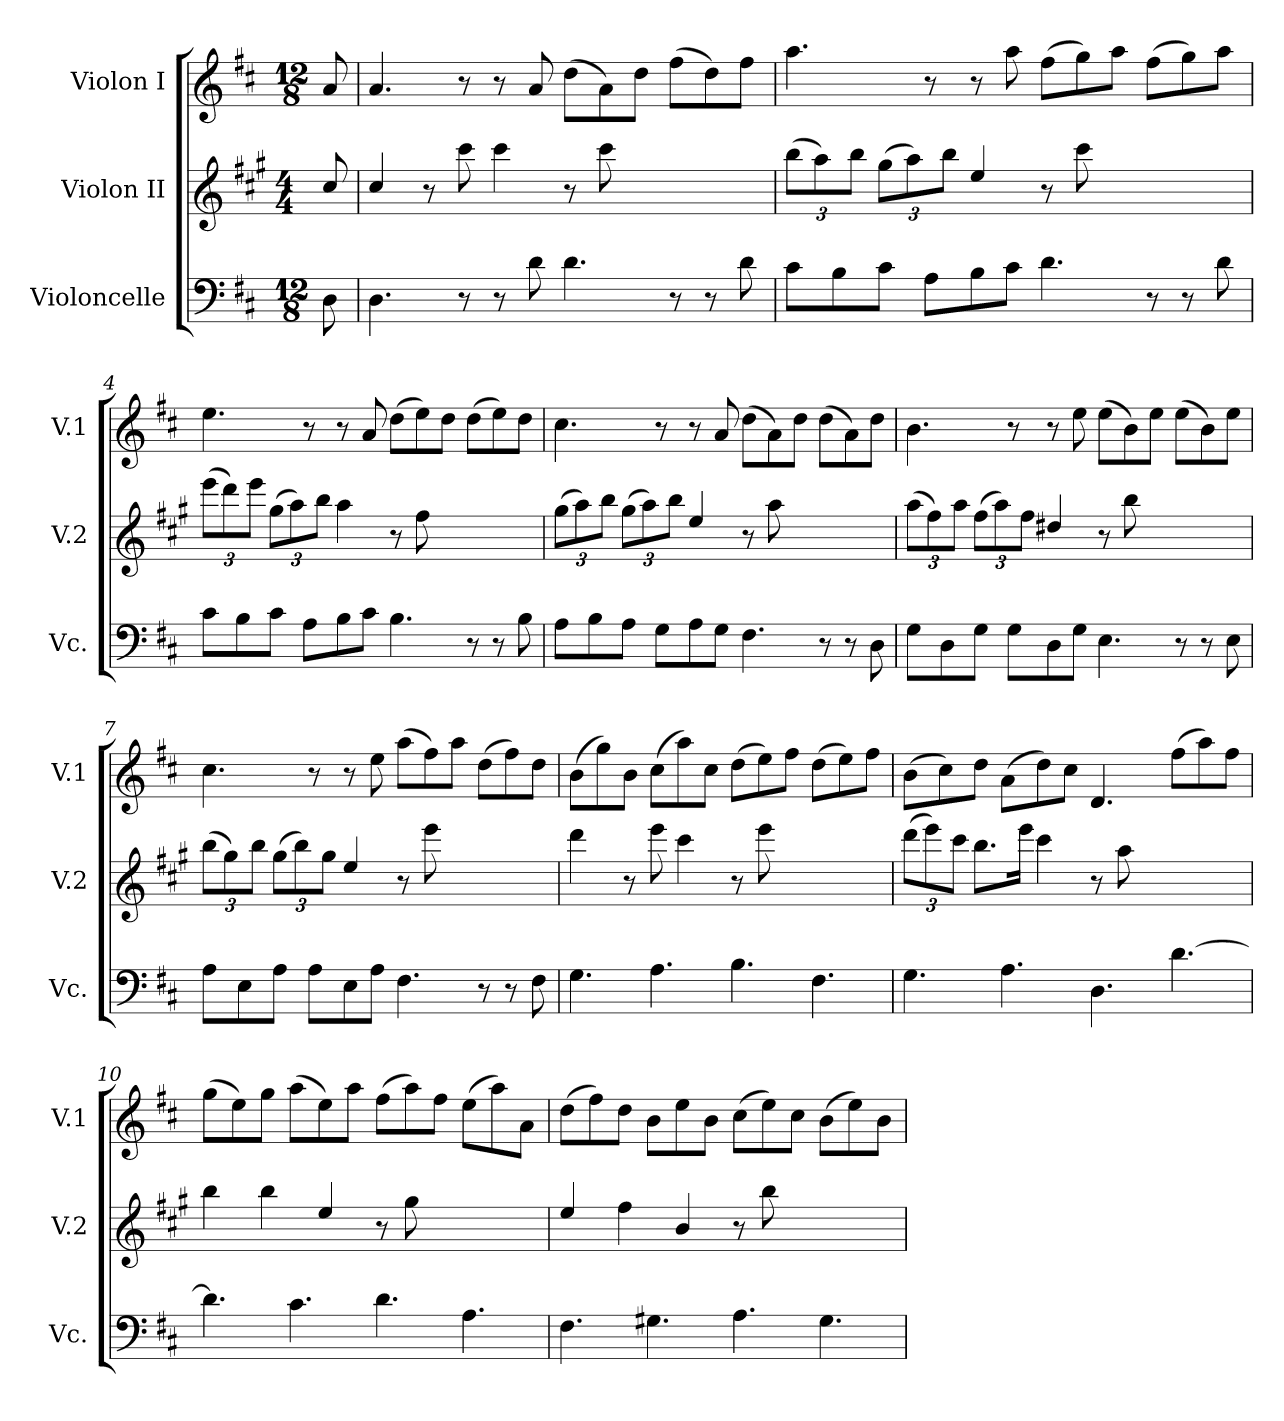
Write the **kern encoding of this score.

**kern	**kern	**kern
*part3	*part2	*part1
*staff3	*staff2	*staff1
*I"Violoncelle	*I"Violon II	*I"Violon I
*I'Vc.	*I'V.2	*I'V.1
*clefF4	*clefG2	*clefG2
*	*ITrd4c7	*
*k[f#c#]	*k[f#c#]	*k[f#c#]
*D:	*D:	*D:
*M12/8	*M4/4	*M12/8
=1	=1	=1
8D\	8f#/	8a/
=2	=2	=2
4.D\	4f#/	4.a/
.	8r	.
8r	8ff#\	8r
8r	4ff#\	8r
8d\	.	8a/
4.d\	8r	(8dd\L
.	8ff#\	8a\)
.	2ryy	8dd\J
8r	.	(8ff#\L
8r	.	8dd\)
8d\	.	8ff#\J
=3	=3	=3
*	*Xbrackettup	*
8c#\L	(12ee\L	4.aa\
.	12dd\)	.
8B\	.	.
.	12ee\J	.
8c#\J	(12cc#\L	.
.	12dd\)	.
8A\L	.	8r
.	12ee\J	.
8B\	4a/	8r
8c#\J	.	8aa\
4.d\	8r	(8ff#\L
.	8ff#\	8gg\)
.	2ryy	8aa\J
8r	.	(8ff#\L
8r	.	8gg\)
8d\	.	8aa\J
=4	=4	=4
8c#\L	(12aa\L	4.ee\
.	12gg\)	.
8B\	.	.
.	12aa\J	.
8c#\J	(12cc#\L	.
.	12dd\)	.
8A\L	.	8r
.	12ee\J	.
8B\	4dd\	8r
8c#\J	.	8a/
4.B\	8r	(8dd\L
.	8b\	8ee\)
.	2ryy	8dd\J
8r	.	(8dd\L
8r	.	8ee\)
8B\	.	8dd\J
=5	=5	=5
8A\L	(12cc#\L	4.cc#\
.	12dd\)	.
8B\	.	.
.	12ee\J	.
8A\J	(12cc#\L	.
.	12dd\)	.
8G\L	.	8r
.	12ee\J	.
8A\	4a/	8r
8G\J	.	8a/
4.F#\	8r	(8dd\L
.	8dd\	8a\)
.	2ryy	8dd\J
8r	.	(8dd\L
8r	.	8a\)
8D\	.	8dd\J
=6	=6	=6
8G\L	(12dd\L	4.b\
.	12b\)	.
8D\	.	.
.	12dd\J	.
8G\J	(12b\L	.
.	12dd\)	.
8G\L	.	8r
.	12b\J	.
8D\	4g#X/	8r
8G\J	.	8ee\
4.E\	8r	(8ee\L
.	8ee\	8b\)
.	2ryy	8ee\J
8r	.	(8ee\L
8r	.	8b\)
8E\	.	8ee\J
!!LO:LB:g=z
=7	=7	=7
8A\L	(12ee\L	4.cc#\
.	12cc#\)	.
8E\	.	.
.	12ee\J	.
8A\J	(12cc#\L	.
.	12ee\)	.
8A\L	.	8r
.	12cc#\J	.
8E\	4a/	8r
8A\J	.	8ee\
4.F#\	8r	(8aa\L
.	8aa\	8ff#\)
.	2ryy	8aa\J
8r	.	(8dd\L
8r	.	8ff#\)
8F#\	.	8dd\J
=8	=8	=8
4.G\	4gg\	(8b\L
.	.	8gg\)
.	8r	8b\J
4.A\	8aa\	(8cc#\L
.	4ff#\	8aa\)
.	.	8cc#\J
4.B\	8r	(8dd\L
.	8aa\	8ee\)
.	2ryy	8ff#\J
4.F#\	.	(8dd\L
.	.	8ee\)
.	.	8ff#\J
!!LO:LB:g=z
=9	=9	=9
4.G\	(12gg\L	(8b\L
.	12aa\)	.
.	.	8cc#\)
.	12ff#\J	.
.	8.ee\L	8dd\J
4.A\	.	(8a\L
.	16aa\Jk	.
.	4ff#\	8dd\)
.	.	8cc#\J
4.D\	8r	4.d/
.	8dd\	.
.	2ryy	.
[4.d\	.	(8ff#\L
.	.	8aa\)
.	.	8ff#\J
=10	=10	=10
4.d\]	4ee\	(8gg\L
.	.	8ee\)
.	4ee\	8gg\J
4.c#\	.	(8aa\L
.	4a/	8ee\)
.	.	8aa\J
4.d\	8r	(8ff#\L
.	8cc#\	8aa\)
.	2ryy	8ff#\J
4.A\	.	(8ee\L
.	.	8aa\)
.	.	8a\J
=11	=11	=11
4.F#\	4a/	(8dd\L
.	.	8ff#\)
.	4b\	8dd\J
4.G#X\	.	8b\L
.	4e/	8ee\
.	.	8b\J
4.A\	8r	(8cc#\L
.	8ee\	8ee\)
.	2ryy	8cc#\J
4.G#\	.	(8b\L
.	.	8ee\)
.	.	8b\J
=	=	=
*-	*-	*-
